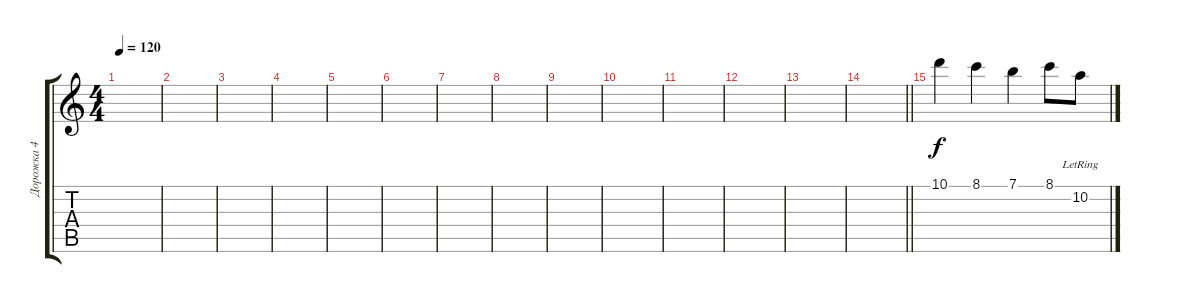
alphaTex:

\track ("Дорожка 4" "Дорожка 4") {instrument overdrivenguitar}
\staff {score tabs}
\tuning (E4 B3 G3 D3 A2 E2) {hide}
\ts (4 4)
\tempo 120
\clef g2
\ks c
|
|
|
|
|
|
|
|
|
|
|
|
|
\barLineRight lightlight
|
10.1.4 8.1.4 7.1.4 8.1.8 10.2{lr}.8
